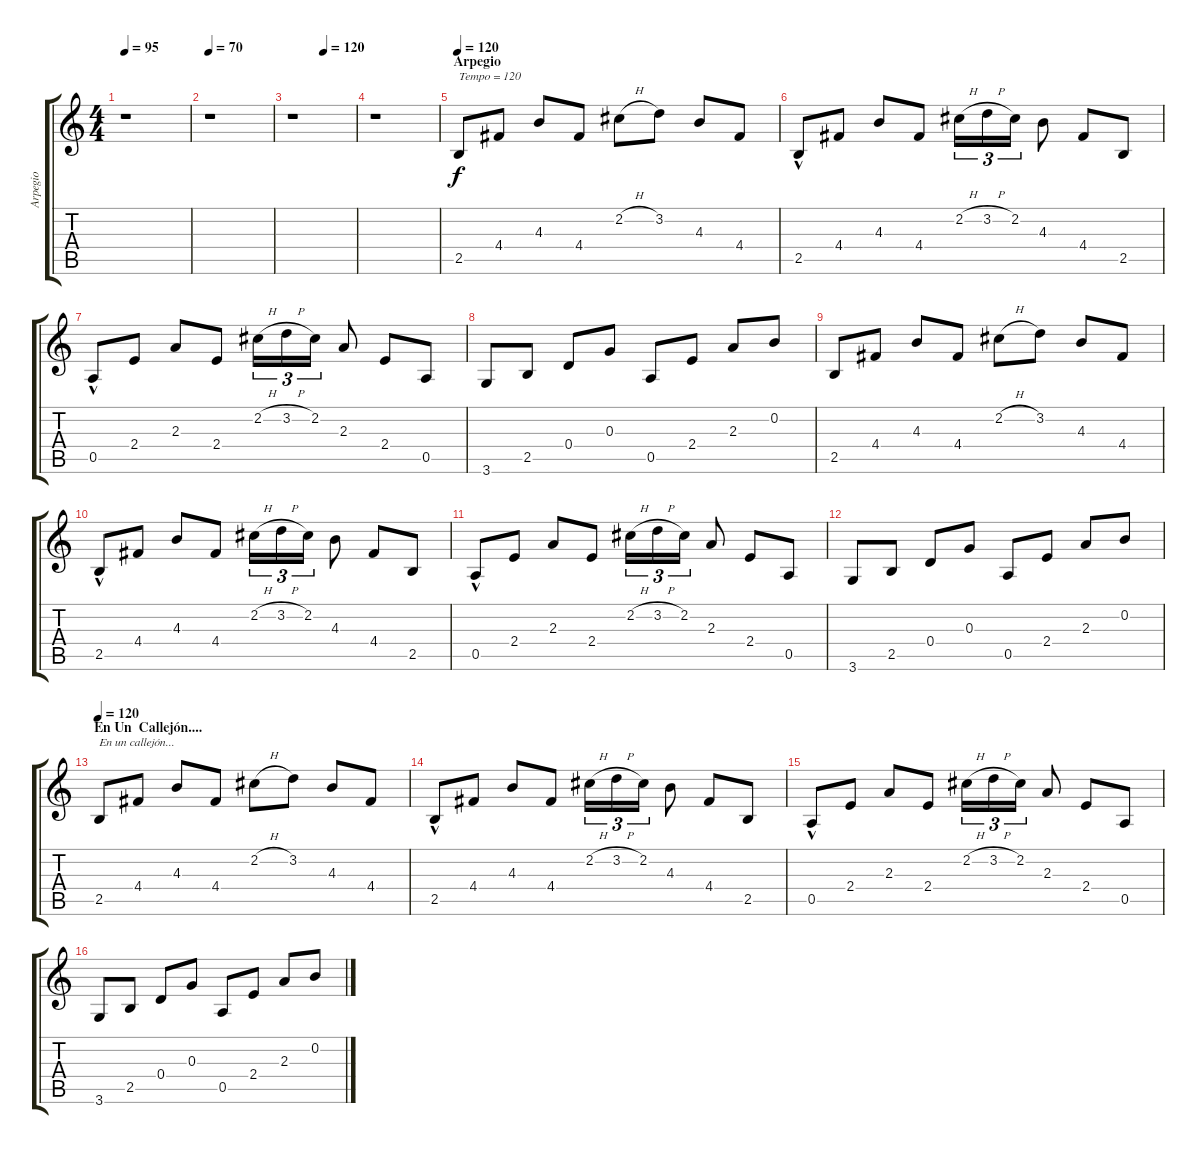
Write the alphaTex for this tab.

\track ("Arpegio" "Arpegio") {instrument electricguitarclean}
\staff {score tabs}
\tuning (E4 B3 G3 D3 A2 E2) {hide}
\ts (4 4)
\tempo 95
\clef g2
\ks c
r.1{dy f} |
\tempo 70
r.1 |
\tempo (120 0.5)
r.1 |
r.1 |
\section ("" "Arpegio")
\tempo 120
2.5.8{txt "Tempo = 120"} 4.4.8 4.3.8 4.4.8 2.2{h}.8 3.2.8 4.3.8 4.4.8 |
2.5{hac}.8 4.4.8 4.3.8 4.4.8 2.2{h}.16{tu (3 2)} 3.2{h}.16{tu (3 2)} 2.2.16{tu (3 2)} 4.3.8 4.4.8 2.5.8 |
0.5{hac}.8 2.4.8 2.3.8 2.4.8 2.2{h}.16{tu (3 2)} 3.2{h}.16{tu (3 2)} 2.2.16{tu (3 2)} 2.3.8 2.4.8 0.5.8 |
3.6.8 2.5.8 0.4.8 0.3.8 0.5.8 2.4.8 2.3.8 0.2.8 |
2.5.8 4.4.8 4.3.8 4.4.8 2.2{h}.8 3.2.8 4.3.8 4.4.8 |
2.5{hac}.8 4.4.8 4.3.8 4.4.8 2.2{h}.16{tu (3 2)} 3.2{h}.16{tu (3 2)} 2.2.16{tu (3 2)} 4.3.8 4.4.8 2.5.8 |
0.5{hac}.8 2.4.8 2.3.8 2.4.8 2.2{h}.16{tu (3 2)} 3.2{h}.16{tu (3 2)} 2.2.16{tu (3 2)} 2.3.8 2.4.8 0.5.8 |
3.6.8 2.5.8 0.4.8 0.3.8 0.5.8 2.4.8 2.3.8 0.2.8 |
\section ("" "En Un  Callejón....")
\tempo 120
2.5.8{txt "En un callejón..."} 4.4.8 4.3.8 4.4.8 2.2{h}.8 3.2.8 4.3.8 4.4.8 |
2.5{hac}.8 4.4.8 4.3.8 4.4.8 2.2{h}.16{tu (3 2)} 3.2{h}.16{tu (3 2)} 2.2.16{tu (3 2)} 4.3.8 4.4.8 2.5.8 |
0.5{hac}.8 2.4.8 2.3.8 2.4.8 2.2{h}.16{tu (3 2)} 3.2{h}.16{tu (3 2)} 2.2.16{tu (3 2)} 2.3.8 2.4.8 0.5.8 |
3.6.8 2.5.8 0.4.8 0.3.8 0.5.8 2.4.8 2.3.8 0.2.8
